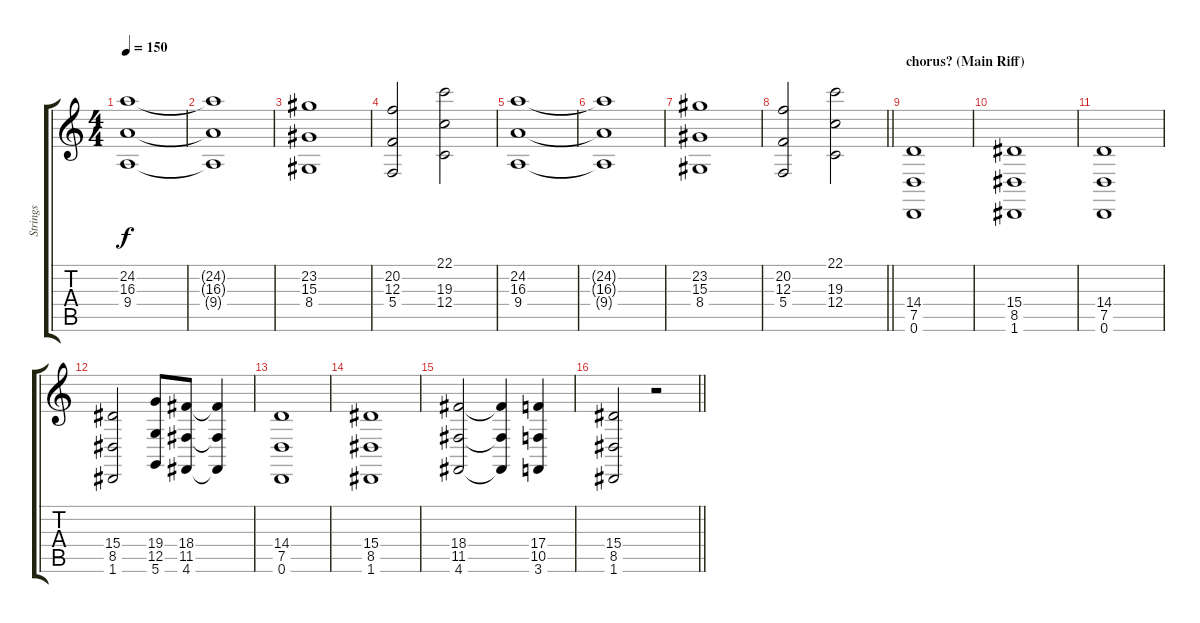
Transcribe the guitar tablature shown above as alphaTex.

\track ("Strings" "Strings") {instrument stringensemble1}
\staff {score tabs}
\tuning (D4 A3 F3 C3 G2 D2) {hide}
\ts (4 4)
\tempo 150
\clef g2
\ks c
(24.2 16.3 9.4).1{dy f} |
(24.2{t} 16.3{t} 9.4{t}).1 |
(23.2 15.3 8.4).1 |
(20.2 12.3 5.4).2 (22.1 19.3 12.4).2 |
(24.2 16.3 9.4).1 |
(24.2{t} 16.3{t} 9.4{t}).1 |
(23.2 15.3 8.4).1 |
\barLineRight lightlight
(20.2 12.3 5.4).2 (22.1 19.3 12.4).2 |
\section ("" "chorus? (Main Riff)")
(14.4 7.5 0.6).1 |
(15.4 8.5 1.6).1 |
(14.4 7.5 0.6).1 |
(15.4 8.5 1.6).2 (19.4 12.5 5.6).8 (18.4 11.5 4.6).8 (18.4{t} 11.5{t} 4.6{t}).4 |
(14.4 7.5 0.6).1 |
(15.4 8.5 1.6).1 |
(18.4 11.5 4.6).2 (18.4{t} 11.5{t} 4.6{t}).4 (17.4 10.5 3.6).4 |
\barLineRight lightlight
(15.4 8.5 1.6).2 r.2
